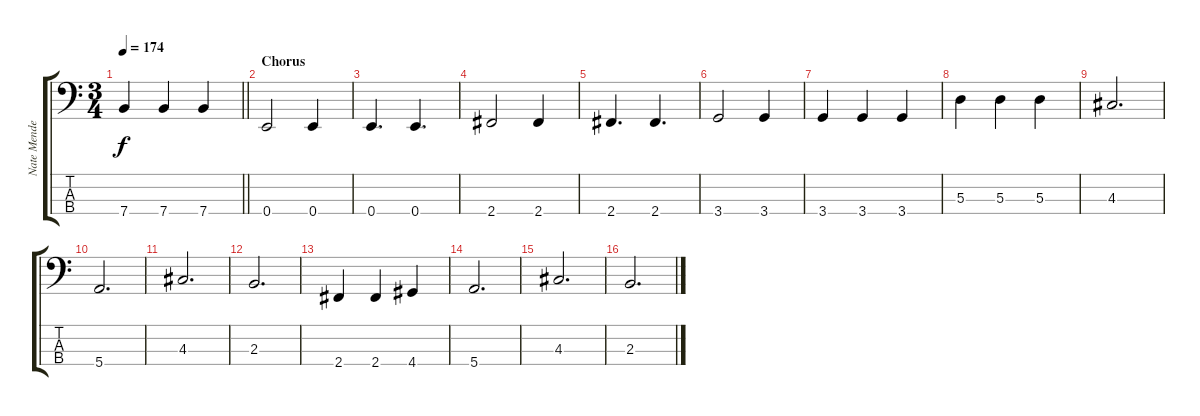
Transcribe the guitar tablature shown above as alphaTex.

\track ("Nate Mendel - Bass Guitar" "Nate Mende") {instrument electricbasspick}
\staff {score tabs}
\tuning (G2 D2 A1 E1) {hide}
\ts (3 4)
\tempo 174
\clef f4
\barLineRight lightlight
\ks c
7.4.4{dy f} 7.4.4 7.4.4 |
\section ("" "Chorus")
0.4.2 0.4.4 |
0.4.4{d} 0.4.4{d} |
2.4.2 2.4.4 |
2.4.4{d} 2.4.4{d} |
3.4.2 3.4.4 |
3.4.4 3.4.4 3.4.4 |
5.3.4 5.3.4 5.3.4 |
4.3.2{d} |
5.4.2{d} |
4.3.2{d} |
2.3.2{d} |
2.4.4 2.4.4 4.4.4 |
5.4.2{d} |
4.3.2{d} |
2.3.2{d}
